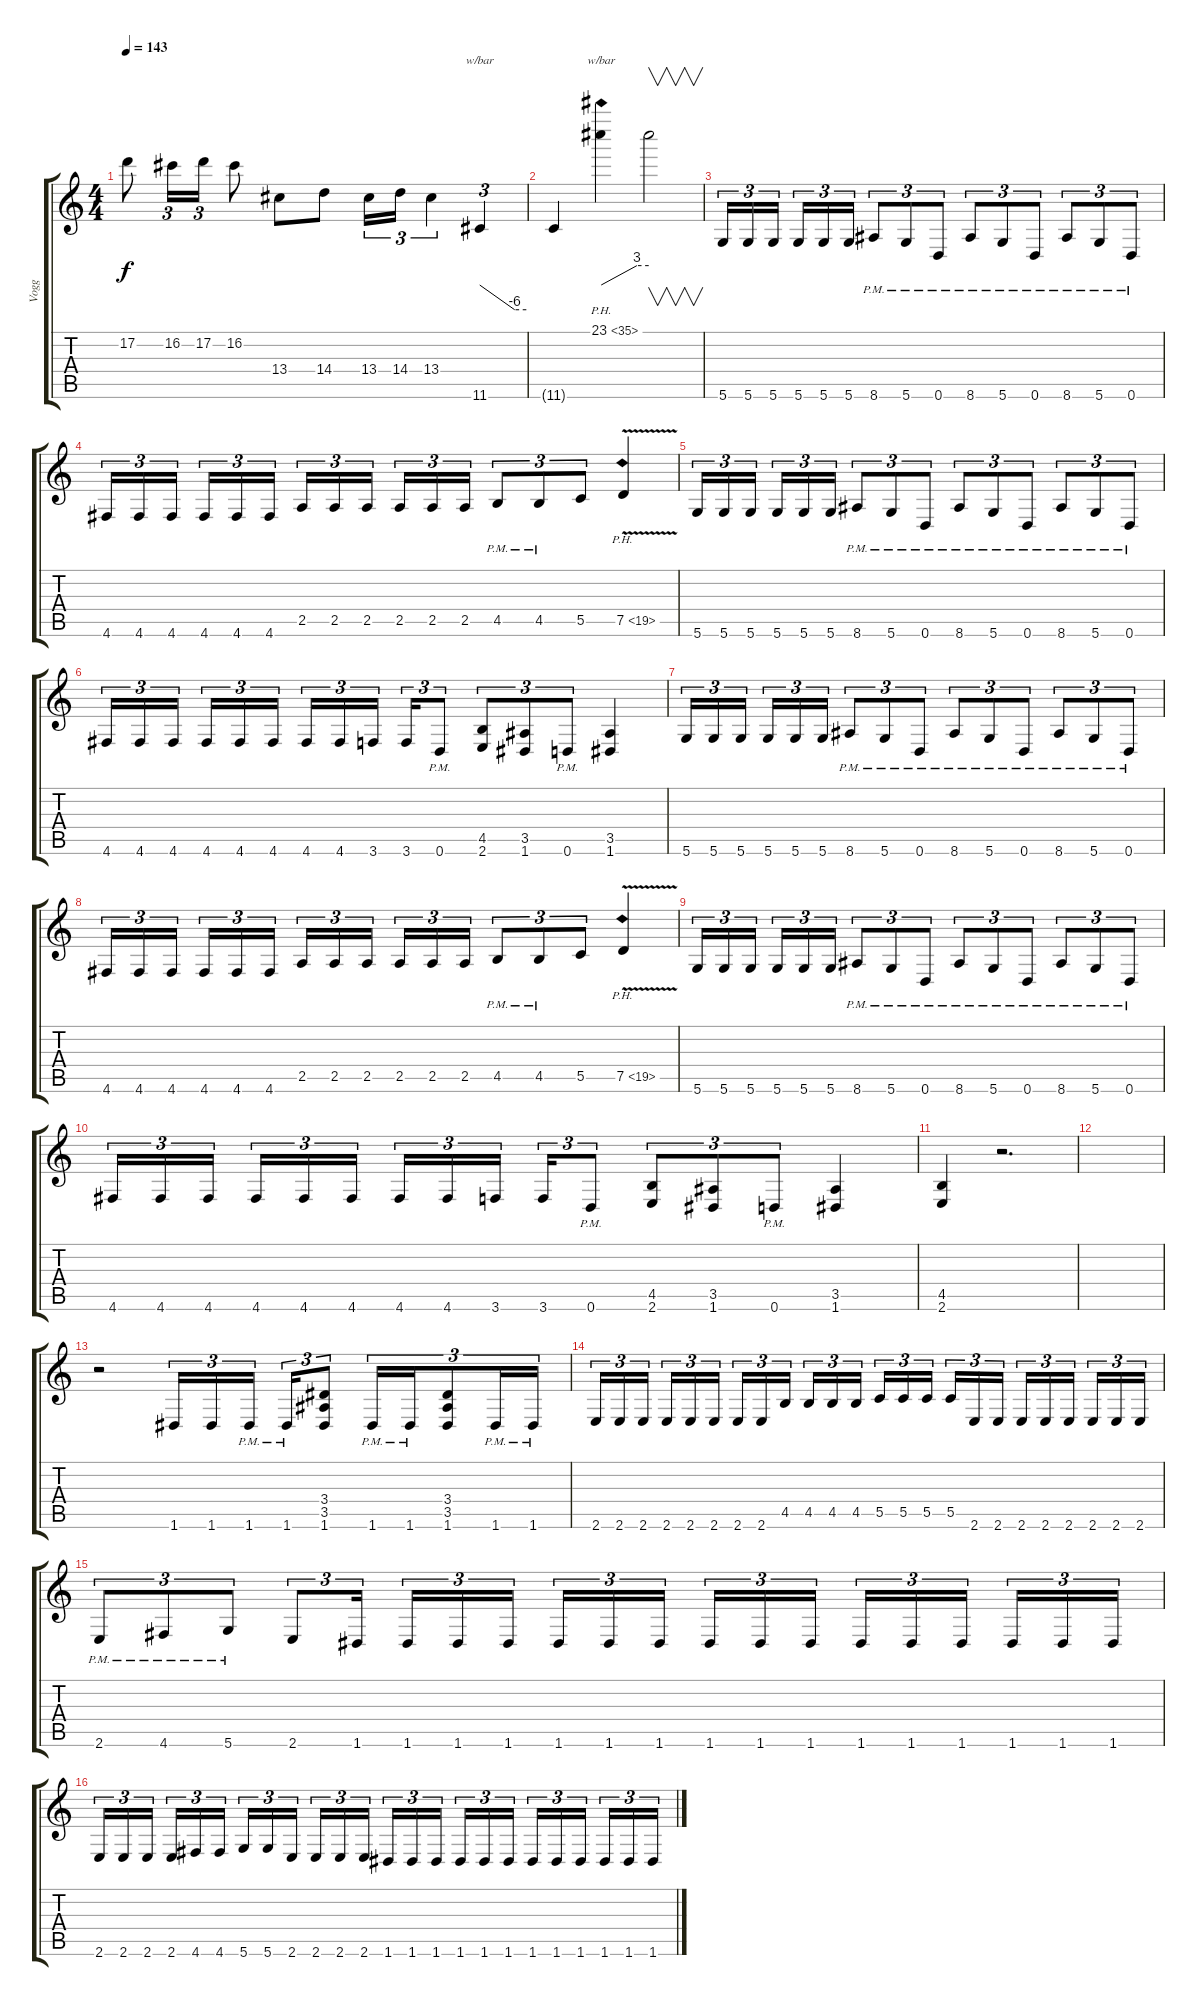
\track ("Vogg" "Vogg") {instrument distortionguitar}
\staff {score tabs}
\tuning (D4 A3 F3 C3 G2 D2) {hide}
\ts (4 4)
\tempo 143
\clef g2
\ks c
17.2.8{dy f} 16.2.16{tu (3 2)} 17.2.16{tu (3 2)} 16.2.8 13.4.8 14.4.8 13.4.16{tu (3 2)} 14.4.16{tu (3 2)} 13.4.4{tu (3 2)} 11.6.4{tu (3 2) tbe (custom default 0 0 45 -24 60 -24)} |
11.6{t}.4 23.1{ph 12}.4{tbe (custom default 0 0 45 12 60 12)} 23.1{t}.2{v} |
5.6.16{tu (3 2)} 5.6.16{tu (3 2)} 5.6.16{tu (3 2) beam splitsecondary} 5.6.16{tu (3 2)} 5.6.16{tu (3 2)} 5.6.16{tu (3 2)} 8.6{pm}.8{tu (3 2)} 5.6{pm}.8{tu (3 2)} 0.6{pm}.8{tu (3 2)} 8.6{pm}.8{tu (3 2)} 5.6{pm}.8{tu (3 2)} 0.6{pm}.8{tu (3 2)} 8.6{pm}.8{tu (3 2)} 5.6{pm}.8{tu (3 2)} 0.6{pm}.8{tu (3 2)} |
4.6.16{tu (3 2)} 4.6.16{tu (3 2)} 4.6.16{tu (3 2) beam splitsecondary} 4.6.16{tu (3 2)} 4.6.16{tu (3 2)} 4.6.16{tu (3 2)} 2.5.16{tu (3 2)} 2.5.16{tu (3 2)} 2.5.16{tu (3 2) beam splitsecondary} 2.5.16{tu (3 2)} 2.5.16{tu (3 2)} 2.5.16{tu (3 2)} 4.5{pm}.8{tu (3 2)} 4.5{pm}.8{tu (3 2)} 5.5.8{tu (3 2)} 7.5{ph 12 v}.4 |
5.6.16{tu (3 2)} 5.6.16{tu (3 2)} 5.6.16{tu (3 2) beam splitsecondary} 5.6.16{tu (3 2)} 5.6.16{tu (3 2)} 5.6.16{tu (3 2)} 8.6{pm}.8{tu (3 2)} 5.6{pm}.8{tu (3 2)} 0.6{pm}.8{tu (3 2)} 8.6{pm}.8{tu (3 2)} 5.6{pm}.8{tu (3 2)} 0.6{pm}.8{tu (3 2)} 8.6{pm}.8{tu (3 2)} 5.6{pm}.8{tu (3 2)} 0.6{pm}.8{tu (3 2)} |
4.6.16{tu (3 2)} 4.6.16{tu (3 2)} 4.6.16{tu (3 2) beam splitsecondary} 4.6.16{tu (3 2)} 4.6.16{tu (3 2)} 4.6.16{tu (3 2)} 4.6.16{tu (3 2)} 4.6.16{tu (3 2)} 3.6.16{tu (3 2) beam splitsecondary} 3.6.16{tu (3 2)} 0.6{pm}.8{tu (3 2)} (4.5 2.6).8{tu (3 2)} (3.5 1.6).8{tu (3 2)} 0.6{pm}.8{tu (3 2)} (3.5 1.6).4 |
5.6.16{tu (3 2)} 5.6.16{tu (3 2)} 5.6.16{tu (3 2) beam splitsecondary} 5.6.16{tu (3 2)} 5.6.16{tu (3 2)} 5.6.16{tu (3 2)} 8.6{pm}.8{tu (3 2)} 5.6{pm}.8{tu (3 2)} 0.6{pm}.8{tu (3 2)} 8.6{pm}.8{tu (3 2)} 5.6{pm}.8{tu (3 2)} 0.6{pm}.8{tu (3 2)} 8.6{pm}.8{tu (3 2)} 5.6{pm}.8{tu (3 2)} 0.6{pm}.8{tu (3 2)} |
4.6.16{tu (3 2)} 4.6.16{tu (3 2)} 4.6.16{tu (3 2) beam splitsecondary} 4.6.16{tu (3 2)} 4.6.16{tu (3 2)} 4.6.16{tu (3 2)} 2.5.16{tu (3 2)} 2.5.16{tu (3 2)} 2.5.16{tu (3 2) beam splitsecondary} 2.5.16{tu (3 2)} 2.5.16{tu (3 2)} 2.5.16{tu (3 2)} 4.5{pm}.8{tu (3 2)} 4.5{pm}.8{tu (3 2)} 5.5.8{tu (3 2)} 7.5{ph 12 v}.4 |
5.6.16{tu (3 2)} 5.6.16{tu (3 2)} 5.6.16{tu (3 2) beam splitsecondary} 5.6.16{tu (3 2)} 5.6.16{tu (3 2)} 5.6.16{tu (3 2)} 8.6{pm}.8{tu (3 2)} 5.6{pm}.8{tu (3 2)} 0.6{pm}.8{tu (3 2)} 8.6{pm}.8{tu (3 2)} 5.6{pm}.8{tu (3 2)} 0.6{pm}.8{tu (3 2)} 8.6{pm}.8{tu (3 2)} 5.6{pm}.8{tu (3 2)} 0.6{pm}.8{tu (3 2)} |
4.6.16{tu (3 2)} 4.6.16{tu (3 2)} 4.6.16{tu (3 2) beam splitsecondary} 4.6.16{tu (3 2)} 4.6.16{tu (3 2)} 4.6.16{tu (3 2)} 4.6.16{tu (3 2)} 4.6.16{tu (3 2)} 3.6.16{tu (3 2) beam splitsecondary} 3.6.16{tu (3 2)} 0.6{pm}.8{tu (3 2)} (4.5 2.6).8{tu (3 2)} (3.5 1.6).8{tu (3 2)} 0.6{pm}.8{tu (3 2)} (3.5 1.6).4 |
(4.5 2.6).4 r.2{d} |
|
r.2 1.6.16{tu (3 2)} 1.6.16{tu (3 2)} 1.6{pm}.16{tu (3 2) beam splitsecondary} 1.6{pm}.16{tu (3 2)} (3.4 3.5 1.6).8{tu (3 2)} 1.6{pm}.16{tu (3 2)} 1.6{pm}.16{tu (3 2)} (3.4 3.5 1.6).8{tu (3 2)} 1.6{pm}.16{tu (3 2)} 1.6{pm}.16{tu (3 2)} |
2.6.16{tu (3 2)} 2.6.16{tu (3 2)} 2.6.16{tu (3 2) beam splitsecondary} 2.6.16{tu (3 2)} 2.6.16{tu (3 2)} 2.6.16{tu (3 2)} 2.6.16{tu (3 2)} 2.6.16{tu (3 2)} 4.5.16{tu (3 2) beam splitsecondary} 4.5.16{tu (3 2)} 4.5.16{tu (3 2)} 4.5.16{tu (3 2)} 5.5.16{tu (3 2)} 5.5.16{tu (3 2)} 5.5.16{tu (3 2) beam splitsecondary} 5.5.16{tu (3 2)} 2.6.16{tu (3 2)} 2.6.16{tu (3 2)} 2.6.16{tu (3 2)} 2.6.16{tu (3 2)} 2.6.16{tu (3 2) beam splitsecondary} 2.6.16{tu (3 2)} 2.6.16{tu (3 2)} 2.6.16{tu (3 2)} |
2.6{pm}.8{tu (3 2)} 4.6{pm}.8{tu (3 2)} 5.6{pm}.8{tu (3 2)} 2.6.8{tu (3 2)} 1.6.16{tu (3 2) beam splitsecondary} 1.6.16{tu (3 2)} 1.6.16{tu (3 2)} 1.6.16{tu (3 2)} 1.6.16{tu (3 2)} 1.6.16{tu (3 2)} 1.6.16{tu (3 2) beam splitsecondary} 1.6.16{tu (3 2)} 1.6.16{tu (3 2)} 1.6.16{tu (3 2)} 1.6.16{tu (3 2)} 1.6.16{tu (3 2)} 1.6.16{tu (3 2) beam splitsecondary} 1.6.16{tu (3 2)} 1.6.16{tu (3 2)} 1.6.16{tu (3 2)} |
2.6.16{tu (3 2)} 2.6.16{tu (3 2)} 2.6.16{tu (3 2) beam splitsecondary} 2.6.16{tu (3 2)} 4.6.16{tu (3 2)} 4.6.16{tu (3 2)} 5.6.16{tu (3 2)} 5.6.16{tu (3 2)} 2.6.16{tu (3 2) beam splitsecondary} 2.6.16{tu (3 2)} 2.6.16{tu (3 2)} 2.6.16{tu (3 2)} 1.6.16{tu (3 2)} 1.6.16{tu (3 2)} 1.6.16{tu (3 2) beam splitsecondary} 1.6.16{tu (3 2)} 1.6.16{tu (3 2)} 1.6.16{tu (3 2)} 1.6.16{tu (3 2)} 1.6.16{tu (3 2)} 1.6.16{tu (3 2) beam splitsecondary} 1.6.16{tu (3 2)} 1.6.16{tu (3 2)} 1.6.16{tu (3 2)}
